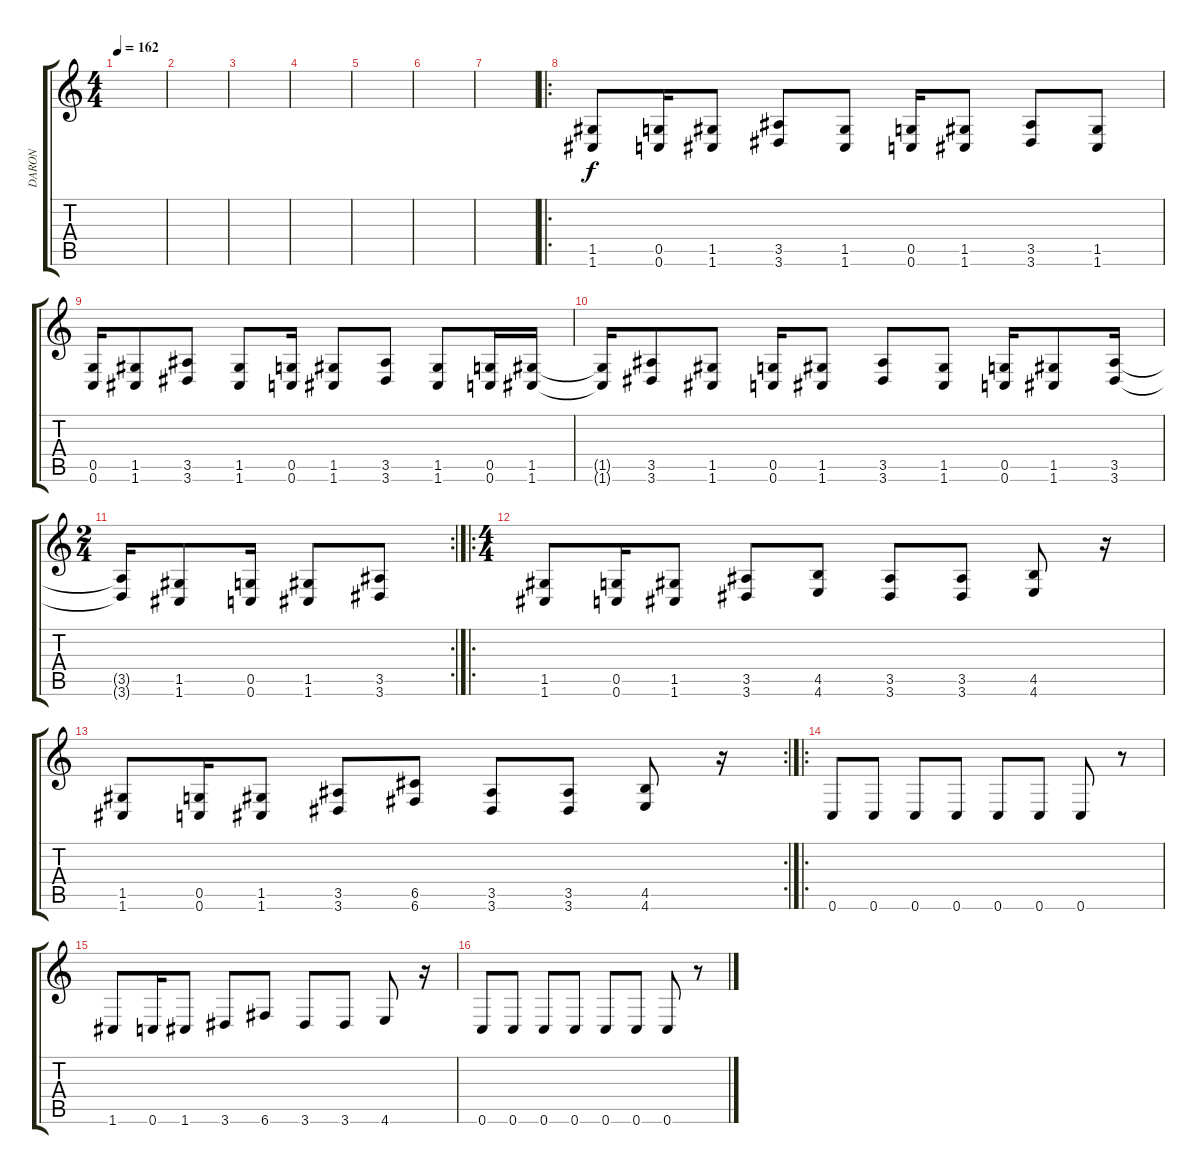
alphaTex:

\track ("DARON" "DARON") {instrument distortionguitar}
\staff {score tabs}
\tuning (D4 A3 F3 C3 G2 C2) {hide}
\ts (4 4)
\tempo 162
\clef g2
\ks c
|
|
|
|
|
|
|
\ro
(1.5 1.6).8 (0.5 0.6).16 (1.5 1.6).8 (3.5 3.6).8 (1.5 1.6).8 (0.5 0.6).16 (1.5 1.6).8 (3.5 3.6).8 (1.5 1.6).8 |
(0.5 0.6).16 (1.5 1.6).8 (3.5 3.6).8 (1.5 1.6).8 (0.5 0.6).16 (1.5 1.6).8 (3.5 3.6).8 (1.5 1.6).8 (0.5 0.6).16 (1.5 1.6).16 |
(1.5{t} 1.6{t}).16 (3.5 3.6).8 (1.5 1.6).8 (0.5 0.6).16 (1.5 1.6).8 (3.5 3.6).8 (1.5 1.6).8 (0.5 0.6).16 (1.5 1.6).8 (3.5 3.6).16 |
\rc 2
\ts (2 4)
(3.5{t} 3.6{t}).16 (1.5 1.6).8 (0.5 0.6).16 (1.5 1.6).8 (3.5 3.6).8 |
\ro
\ts (4 4)
(1.5 1.6).8 (0.5 0.6).16 (1.5 1.6).8 (3.5 3.6).8 (4.5 4.6).8 (3.5 3.6).8 (3.5 3.6).8 (4.5 4.6).8 r.16 |
\rc 2
(1.5 1.6).8 (0.5 0.6).16 (1.5 1.6).8 (3.5 3.6).8 (6.5 6.6).8 (3.5 3.6).8 (3.5 3.6).8 (4.5 4.6).8 r.16 |
\ro
0.6.8 0.6.8 0.6.8 0.6.8 0.6.8 0.6.8 0.6.8 r.8 |
1.6.8 0.6.16 1.6.8 3.6.8 6.6.8 3.6.8 3.6.8 4.6.8 r.16 |
0.6.8 0.6.8 0.6.8 0.6.8 0.6.8 0.6.8 0.6.8 r.8
